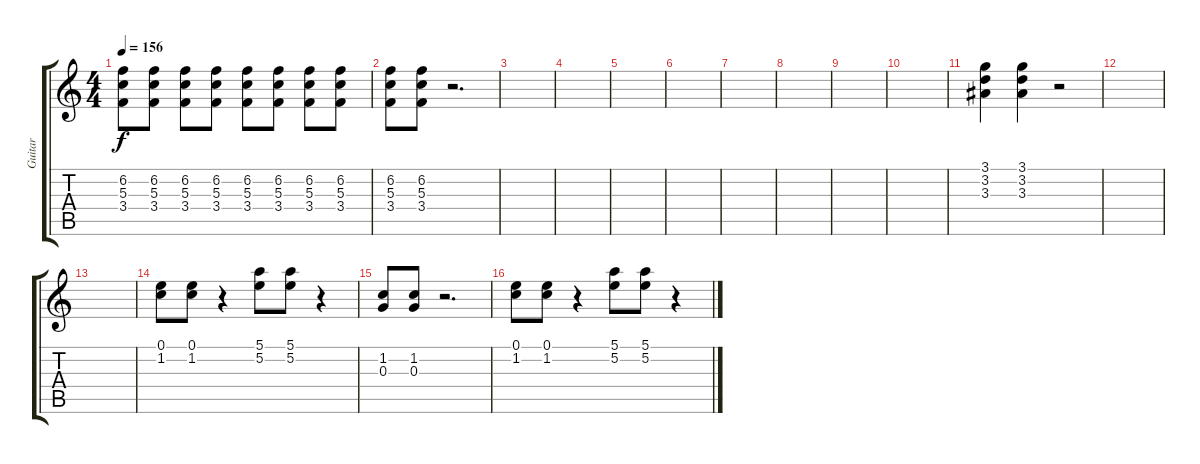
\track ("Guitar" "Guitar") {instrument distortionguitar}
\staff {score tabs}
\tuning (E4 B3 G3 D3 A2 E2) {hide}
\ts (4 4)
\tempo 156
\clef g2
\ks c
(6.2 5.3 3.4).8{dy f} (6.2 5.3 3.4).8 (6.2 5.3 3.4).8 (6.2 5.3 3.4).8 (6.2 5.3 3.4).8 (6.2 5.3 3.4).8 (6.2 5.3 3.4).8 (6.2 5.3 3.4).8 |
(6.2 5.3 3.4).8 (6.2 5.3 3.4).8 r.2{d} |
|
|
|
|
|
|
|
|
(3.1 3.2 3.3).4 (3.1 3.2 3.3).4 r.2 |
|
|
(0.1 1.2).8 (0.1 1.2).8 r.4 (5.1 5.2).8 (5.1 5.2).8 r.4 |
(1.2 0.3).8 (1.2 0.3).8 r.2{d} |
(0.1 1.2).8 (0.1 1.2).8 r.4 (5.1 5.2).8 (5.1 5.2).8 r.4
